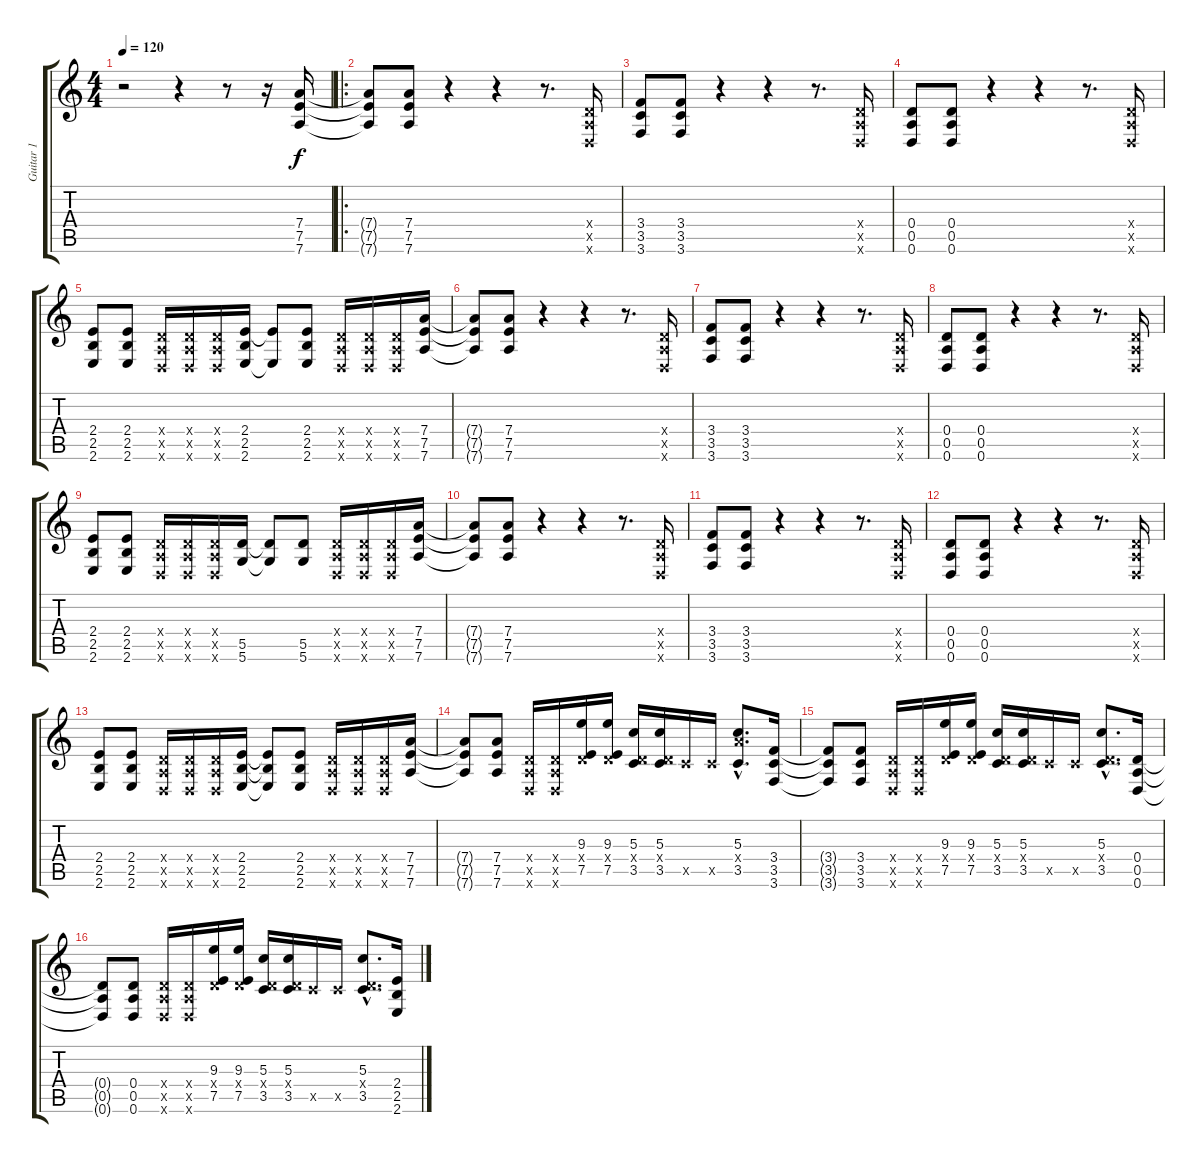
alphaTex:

\track ("Guitar 1" "Guitar 1") {instrument distortionguitar}
\staff {score tabs}
\tuning (E4 B3 G3 D3 A2 D2) {hide}
\ts (4 4)
\tempo 120
\clef g2
\ks c
r.2{dy f instrument distortionguitar} r.4 r.8 r.16 (7.4 7.5 7.6).16 |
\ro
(7.4{t} 7.5{t} 7.6{t}).8 (7.4 7.5 7.6).8 r.4 r.4 r.8{d} (0.4{x} 0.5{x} 0.6{x}).16 |
(3.4 3.5 3.6).8 (3.4 3.5 3.6).8 r.4 r.4 r.8{d} (0.4{x} 0.5{x} 0.6{x}).16 |
(0.4 0.5 0.6).8 (0.4 0.5 0.6).8 r.4 r.4 r.8{d} (0.4{x} 0.5{x} 0.6{x}).16 |
(2.4 2.5 2.6).8 (2.4 2.5 2.6).8 (0.4{x} 0.5{x} 0.6{x}).16 (0.4{x} 0.5{x} 0.6{x}).16 (0.4{x} 0.5{x} 0.6{x}).16 (2.4 2.5 2.6).16 (2.4{t} 2.6{t}).8 (2.4 2.5 2.6).8 (0.4{x} 0.5{x} 0.6{x}).16 (0.4{x} 0.5{x} 0.6{x}).16 (0.4{x} 0.5{x} 0.6{x}).16 (7.4 7.5 7.6).16 |
(7.4{t} 7.5{t} 7.6{t}).8 (7.4 7.5 7.6).8 r.4 r.4 r.8{d} (0.4{x} 0.5{x} 0.6{x}).16 |
(3.4 3.5 3.6).8 (3.4 3.5 3.6).8 r.4 r.4 r.8{d} (0.4{x} 0.5{x} 0.6{x}).16 |
(0.4 0.5 0.6).8 (0.4 0.5 0.6).8 r.4 r.4 r.8{d} (0.4{x} 0.5{x} 0.6{x}).16 |
(2.4 2.5 2.6).8 (2.4 2.5 2.6).8 (0.4{x} 0.5{x} 0.6{x}).16 (0.4{x} 0.5{x} 0.6{x}).16 (0.4{x} 0.5{x} 0.6{x}).16 (5.5 5.6).16 (5.5{t} 5.6{t}).8 (5.5 5.6).8 (0.4{x} 0.5{x} 0.6{x}).16 (0.4{x} 0.5{x} 0.6{x}).16 (0.4{x} 0.5{x} 0.6{x}).16 (7.4 7.5 7.6).16 |
(7.4{t} 7.5{t} 7.6{t}).8 (7.4 7.5 7.6).8 r.4 r.4 r.8{d} (0.4{x} 0.5{x} 0.6{x}).16 |
(3.4 3.5 3.6).8 (3.4 3.5 3.6).8 r.4 r.4 r.8{d} (0.4{x} 0.5{x} 0.6{x}).16 |
(0.4 0.5 0.6).8 (0.4 0.5 0.6).8 r.4 r.4 r.8{d} (0.4{x} 0.5{x} 0.6{x}).16 |
(2.4 2.5 2.6).8 (2.4 2.5 2.6).8 (0.4{x} 0.5{x} 0.6{x}).16 (0.4{x} 0.5{x} 0.6{x}).16 (0.4{x} 0.5{x} 0.6{x}).16 (2.4 2.5 2.6).16 (2.4{t} 2.5{t} 2.6{t}).8 (2.4 2.5 2.6).8 (0.4{x} 0.5{x} 0.6{x}).16 (0.4{x} 0.5{x} 0.6{x}).16 (0.4{x} 0.5{x} 0.6{x}).16 (7.4 7.5 7.6).16 |
(7.4{t} 7.5{t} 7.6{t}).8 (7.4 7.5 7.6).8 (0.4{x} 0.5{x} 0.6{x}).16 (0.4{x} 0.5{x} 0.6{x}).16 (9.3 0.4{x} 7.5).16 (9.3 0.4{x} 7.5).16 (5.3 0.4{x} 3.5).16 (5.3 0.4{x} 3.5).16 3.5{x}.16 3.5{x}.16 (5.3{hac} 7.4{hac x} 3.5{hac}).8{d} (3.4 3.5 3.6).16 |
(3.4{t} 3.5{t} 3.6{t}).8 (3.4 3.5 3.6).8 (0.4{x} 0.5{x} 0.6{x}).16 (0.4{x} 0.5{x} 0.6{x}).16 (9.3 0.4{x} 7.5).16 (9.3 0.4{x} 7.5).16 (5.3 0.4{x} 3.5).16 (5.3 0.4{x} 3.5).16 3.5{x}.16 3.5{x}.16 (5.3{hac} 0.4{hac x} 3.5{hac}).8{d} (0.4 0.5 0.6).16 |
(0.4{t} 0.5{t} 0.6{t}).8 (0.4 0.5 0.6).8 (0.4{x} 0.5{x} 0.6{x}).16 (0.4{x} 0.5{x} 0.6{x}).16 (9.3 0.4{x} 7.5).16 (9.3 0.4{x} 7.5).16 (5.3 0.4{x} 3.5).16 (5.3 0.4{x} 3.5).16 3.5{x}.16 3.5{x}.16 (5.3{hac} 0.4{hac x} 3.5{hac}).8{d} (2.4 2.5 2.6).16
